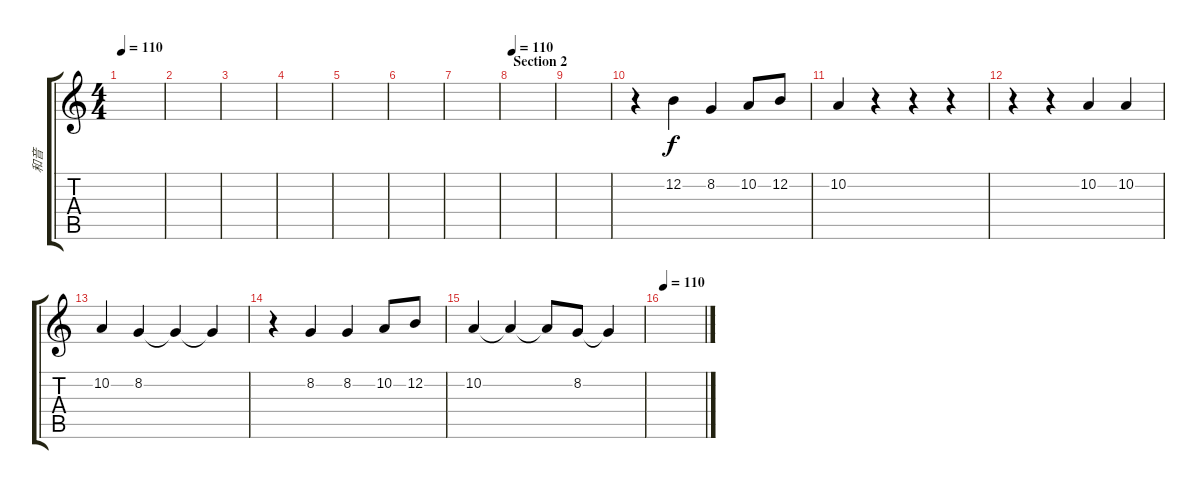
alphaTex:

\track ("和音" "和音") {instrument voiceoohs}
\staff {score tabs}
\tuning (E4 B3 G3 D3 A2 E2) {hide}
\ts (4 4)
\tempo 110
\clef g2
\ks c
|
|
|
|
|
|
|
\section ("" "Section 2")
\tempo 110
|
|
r.4 12.2.4 8.2.4 10.2.8 12.2.8 |
10.2.4 r.4 r.4 r.4 |
r.4 r.4 10.2.4 10.2.4 |
10.2.4 8.2.4 8.2{t}.4 8.2{t}.4 |
r.4 8.2.4 8.2.4 10.2.8 12.2.8 |
10.2.4 10.2{t}.4 10.2{t}.8 8.2.8 8.2{t}.4 |
\tempo 110
